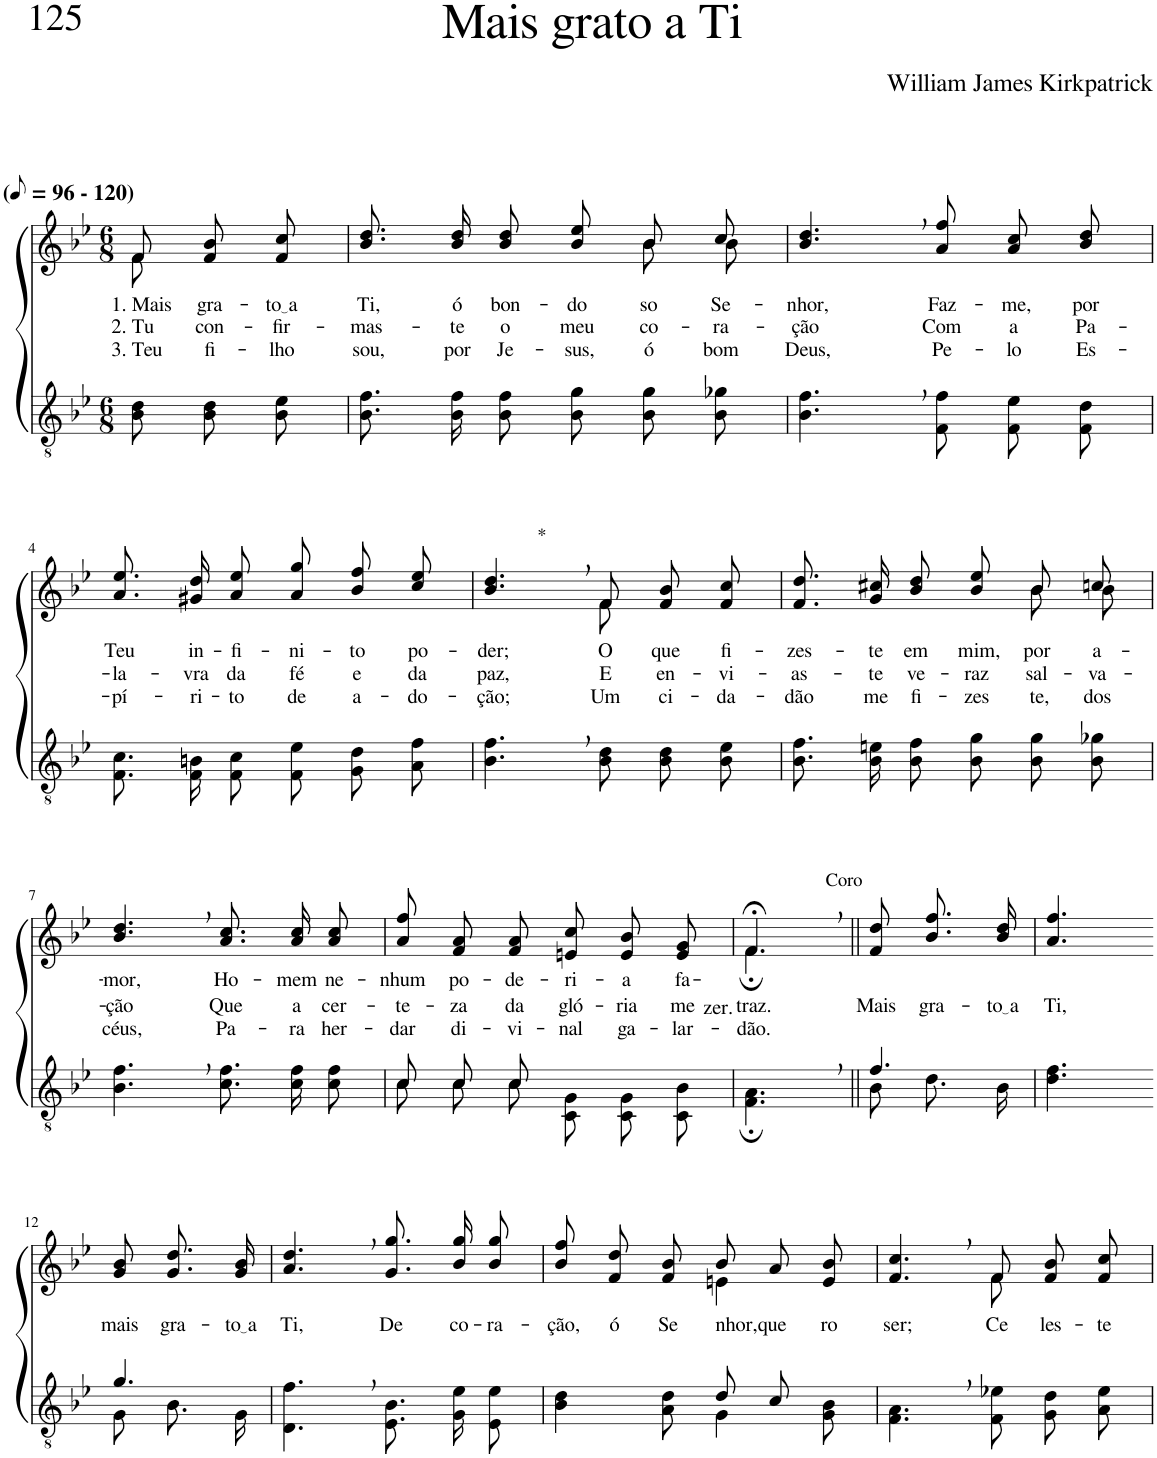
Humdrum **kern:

**kern	**kern	**text	**text	**text
*part2	*part1	*part1	*part1	*part1
*staff2	*staff1	*staff1	*staff1	*staff1
*I"Parte III e IV	*I"Parte I e II	*	*	*
*clefGv2	*clefG2	*	*	*
*Trd3c5	*Trd3c5	*	*	*
*k[b-e-]	*k[b-e-]	*	*	*
*M6/8	*M6/8	*	*	*
*MM48	*MM48	*	*	*
=1	=1	=1	=1	=1
*	*^	*	*	*
!	!LO:TX:a:B:t=(	!	!	!	!
!	!LO:TX:a:B:t=- 120)	!	!	!	!
!	!	!	!LO:LY:b	!LO:LY:b	!LO:LY:b
8B-\ 8d\L	8f/L	8f\	1. Mais	2. Tu	3. Teu
!	!	!	!LO:LY:b	!LO:LY:b	!LO:LY:b
8B-\ 8d\	8f/ 8b-/	4ryy	gra-	con-	fi-
!	!	!	!LO:LY:b	!LO:LY:b	!LO:LY:b
8B-\ 8e-\J	8f/ 8cc/J	.	to a	-fir-	-lho
=2	=2	=2	=2	=2	=2
!	!	!	!LO:LY:b	!LO:LY:b	!LO:LY:b
8.B-\ 8.f\L	8.b-\ 8.dd\L	2ryy	Ti,	-mas-	sou,
!	!	!	!LO:LY:b	!LO:LY:b	!LO:LY:b
16B-\ 16f\K	16b-\ 16dd\K	.	ó	-te	por
!	!	!	!LO:LY:b	!LO:LY:b	!LO:LY:b
8B-\ 8f\J	8b-\ 8dd\J	.	bon-	o	Je-
!	!	!	!LO:LY:b	!LO:LY:b	!LO:LY:b
8B-\ 8g\L	8b-\ 8ee-\L	.	-do-	meu	-sus,
!	!	!	!LO:LY:b	!LO:LY:b	!LO:LY:b
8B-\ 8g\	8b-\	8b-\L	-so	co-	ó
!	!	!	!LO:LY:b	!LO:LY:b	!LO:LY:b
8B-\ 8g-X\J	8cc\J	8b-\J	Se-	-ra-	bom
=3	=3	=3	=3	=3	=3
!	!	!	!LO:LY:b	!LO:LY:b	!LO:LY:b
*	*v	*v	*	*	*
4.B-\, 4.f\,	4.b-/, 4.dd/,	-nhor,	-ção	Deus,
!	!	!LO:LY:b	!LO:LY:b	!LO:LY:b
8F/ 8f/L	8a\ 8ff\L	Faz-	Com	Pe-
!	!	!LO:LY:b	!LO:LY:b	!LO:LY:b
8F/ 8e-/	8a\ 8cc\	-me,	a	-lo
!	!	!LO:LY:b	!LO:LY:b	!LO:LY:b
8F/ 8d/J	8b-\ 8dd\J	por	Pa-	Es-
!!LO:LB:g=z
=4	=4	=4	=4	=4
!	!	!LO:LY:b	!LO:LY:b	!LO:LY:b
8.F/ 8.c/L	8.a\ 8.ee-\L	Teu	-la-	-pí-
!	!	!LO:LY:b	!LO:LY:b	!LO:LY:b
16F/ 16Bn/K	16g#X\ 16dd\K	in-	-vra	-ri-
!	!	!LO:LY:b	!LO:LY:b	!LO:LY:b
8F/ 8c/J	8a\ 8ee-\J	-fi-	da	-to
!	!	!LO:LY:b	!LO:LY:b	!LO:LY:b
8F\ 8e-\L	8a\ 8gg\L	-ni-	fé	de
!	!	!LO:LY:b	!LO:LY:b	!LO:LY:b
8G\ 8d\	8b-\ 8ff\	-to	e	a-
!	!	!LO:LY:b	!LO:LY:b	!LO:LY:b
8A\ 8f\J	8cc\ 8ee-\J	po-	da	-do-
=5	=5	=5	=5	=5
!	!LO:TX:a:t=*	!	!	!
!	!	!LO:LY:b	!LO:LY:b	!LO:LY:b
*	*^	*	*	*
4.B-\, 4.f\,	4.b-/, 4.dd/,	4.ryy	-der;	paz,	-ção;
!	!	!	!LO:LY:b	!LO:LY:b	!LO:LY:b
8B-\ 8d\L	8f/L	8f\	O	E	Um
!	!	!	!LO:LY:b	!LO:LY:b	!LO:LY:b
8B-\ 8d\	8f/ 8b-/	4ryy	que	en-	ci-
!	!	!	!LO:LY:b	!LO:LY:b	!LO:LY:b
8B-\ 8e-\J	8f/ 8cc/J	.	fi-	-vi-	-da-
=6	=6	=6	=6	=6	=6
!	!	!	!LO:LY:b	!LO:LY:b	!LO:LY:b
8.B-\ 8.f\L	8.f/ 8.dd/L	2ryy	-zes-	-as-	-dão
!	!	!	!LO:LY:b	!LO:LY:b	!LO:LY:b
16B-\ 16en\K	16g/ 16cc#X/K	.	-te	-te	me
!	!	!	!LO:LY:b	!LO:LY:b	!LO:LY:b
8B-\ 8f\J	8b-/ 8dd/J	.	em	ve-	fi-
!	!	!	!LO:LY:b	!LO:LY:b	!LO:LY:b
8B-\ 8g\L	8b-\ 8ee-\L	.	mim,	-raz	-zes-
!	!	!	!LO:LY:b	!LO:LY:b	!LO:LY:b
8B-\ 8g\	8b-\	8b-\L	por	sal-	-te,
!	!	!	!LO:LY:b	!LO:LY:b	!LO:LY:b
8B-\ 8g-X\J	8ccn\J	8b-\J	a-	-va-	dos
!!LO:LB:g=z
=7	=7	=7	=7	=7	=7
!	!	!	!LO:LY:b	!LO:LY:b	!LO:LY:b
*	*v	*v	*	*	*
4.B-\, 4.f\,	4.b-/, 4.dd/,	-mor,	-ção	céus,
!	!	!LO:LY:b	!LO:LY:b	!LO:LY:b
8.c\ 8.f\L	8.a\ 8.cc\L	Ho-	Que	Pa-
!	!	!LO:LY:b	!LO:LY:b	!LO:LY:b
16c\ 16f\K	16a\ 16cc\K	-mem	a	-ra
!	!	!LO:LY:b	!LO:LY:b	!LO:LY:b
8c\ 8f\J	8a\ 8cc\J	ne-	cer-	her-
=8	=8	=8	=8	=8
*^	*	*	*	*
!	!	!	!LO:LY:b	!LO:LY:b	!LO:LY:b
8c/L	8c\L	8a/ 8ff/L	-nhum	-te-	-dar
!	!	!	!LO:LY:b	!LO:LY:b	!LO:LY:b
8c/	8c\	8f/ 8a/	po-	-za	di-
!	!	!	!LO:LY:b	!LO:LY:b	!LO:LY:b
8c/J	8c\J	8f/ 8a/J	-de-	da	-vi-
!	!	!	!LO:LY:b	!LO:LY:b	!LO:LY:b
4.ryy	8C/ 8G/L	8en/ 8cc/L	-ri-	gló-	-nal
!	!	!	!LO:LY:b	!LO:LY:b	!LO:LY:b
.	8C/ 8G/	8e/ 8b-/	-a	-ria	ga-
!	!	!	!LO:LY:b	!LO:LY:b	!LO:LY:b
.	8C/ 8B-/J	8e/ 8g/J	fa-	me	-lar-
=9	=9	=9	=9	=9	=9
!	!	!LO:TX:a:t=Coro	!	!	!
!	!	!	!LO:LY:b	!LO:LY:b	!LO:LY:b
*v	*v	*^	*	*	*
4.F\;, 4.A\;,	4.f;<,\	4.f;/	-zer.	traz.	-dão.
=10||	=10||	=10||	=10||	=10||	=10||
*^	*	*	*	*	*
!	!	!	!	!	!LO:LY:b	!
*	*	*v	*v	*	*	*
4.f/	8B-\L	8f/ 8dd/L	.	Mais	.
!	!	!	!	!LO:LY:b	!
.	8.d\	8.b-/ 8.ff/	.	gra-	.
!	!	!	!	!LO:LY:b	!
.	16B-\Jk	16b-/ 16dd/Jk	.	to a	.
=11	=11	=11	=11	=11	=11
!	!	!	!	!LO:LY:b	!
*v	*v	*	*	*	*
4.d\ 4.f\	4.a/ 4.ff/	.	Ti,	.
!!LO:LB:g=z
=12-	=12-	=12-	=12-	=12-
*^	*	*	*	*
!	!	!	!LO:LY:b	!	!
4.g/	8G\L	8g/ 8b-/L	mais	.	.
!	!	!	!LO:LY:b	!	!
.	8.B-\	8.g/ 8.dd/	gra-	.	.
!	!	!	!LO:LY:b	!	!
.	16G\Jk	16g/ 16b-/Jk	to a	.	.
=13	=13	=13	=13	=13	=13
!	!	!	!LO:LY:b	!	!
*v	*v	*	*	*	*
4.D\, 4.f\,	4.a/, 4.dd/,	Ti,	.	.
!	!	!LO:LY:b	!	!
8.E-/ 8.B-/L	8.g\ 8.gg\L	De	.	.
!	!	!LO:LY:b	!	!
16G/ 16e-/K	16b-\ 16gg\K	co-	.	.
!	!	!LO:LY:b	!	!
8E-/ 8e-/J	8b-\ 8gg\J	-ra-	.	.
=14	=14	=14	=14	=14
*^	*	*	*	*
!	!	!	!LO:LY:b	!	!
*	*	*^	*	*	*
4.ryy	4B-\ 4d\	8b-\ 8ff\L	4.ryy	-ção,	.	.
!	!	!	!	!LO:LY:b	!	!
.	.	8f\ 8dd\	.	ó	.	.
!	!	!	!	!LO:LY:b	!	!
.	8A\ 8d\	8f\ 8b-\J	.	Se-	.	.
!	!	!	!	!LO:LY:b	!	!
8d/L	4G\	8b-\L	4en\	-nhor,que-	.	.
8c/J	.	8a\	.	.	.	.
!	!	!	!	!LO:LY:b	!	!
8ryy	8G\ 8B-\	8e\ 8b-\J	8ryy	-ro	.	.
=15	=15	=15	=15	=15	=15	=15
!	!	!	!	!LO:LY:b	!	!
*v	*v	*	*	*	*	*
4.F\, 4.A\,	4.f/, 4.cc/,	4.ryy	ser;	.	.
!	!	!	!LO:LY:b	!	!
8F\ 8e-X\L	8f/L	8f\	Ce-	.	.
!	!	!	!LO:LY:b	!	!
8G\ 8d\	8f/ 8b-/	4ryy	-les-	.	.
!	!	!	!LO:LY:b	!	!
8A\ 8e-\J	8f/ 8cc/J	.	-te	.	.
*	*v	*v	*	*	*
=	=	=	=	=
*-	*-	*-	*-	*-
